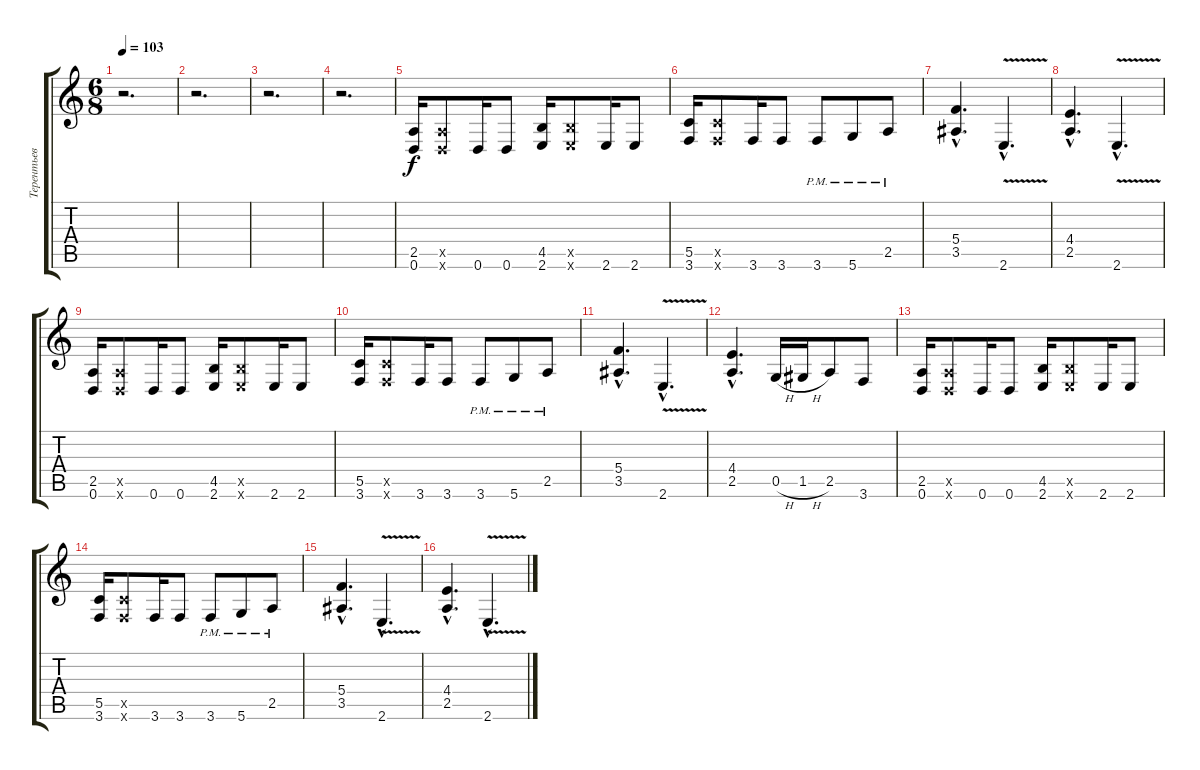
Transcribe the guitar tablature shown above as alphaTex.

\track ("Терентьев" "Терентьев") {instrument overdrivenguitar}
\staff {score tabs}
\tuning (D4 A3 F3 C3 G2 D2) {hide}
\ts (6 8)
\tempo 103
\clef g2
\ks c
r.2{d dy f} |
r.2{d} |
r.2{d} |
r.2{d} |
(2.5 0.6).16 (2.5{x} 0.6{x}).8 0.6.16 0.6.8 (4.5 2.6).16 (4.5{x} 2.6{x}).8 2.6.16 2.6.8 |
(5.5 3.6).16 (5.5{x} 3.6{x}).8 3.6.16 3.6.8 3.6{pm}.8 5.6{pm}.8 2.5{pm}.8 |
(5.4{hac} 3.5{hac}).4{d} 2.6{v hac}.4{d} |
(4.4{hac} 2.5{hac}).4{d} 2.6{v hac}.4{d} |
(2.5 0.6).16 (2.5{x} 0.6{x}).8 0.6.16 0.6.8 (4.5 2.6).16 (4.5{x} 2.6{x}).8 2.6.16 2.6.8 |
(5.5 3.6).16 (5.5{x} 3.6{x}).8 3.6.16 3.6.8 3.6{pm}.8 5.6{pm}.8 2.5{pm}.8 |
(5.4{hac} 3.5{hac}).4{d} 2.6{v hac}.4{d} |
(4.4{hac} 2.5{hac}).4{d} 0.5{h}.16 1.5{h}.16 2.5.8 3.6.8 |
(2.5 0.6).16 (2.5{x} 0.6{x}).8 0.6.16 0.6.8 (4.5 2.6).16 (4.5{x} 2.6{x}).8 2.6.16 2.6.8 |
(5.5 3.6).16 (5.5{x} 3.6{x}).8 3.6.16 3.6.8 3.6{pm}.8 5.6{pm}.8 2.5{pm}.8 |
(5.4{hac} 3.5{hac}).4{d} 2.6{v hac}.4{d} |
(4.4{hac} 2.5{hac}).4{d} 2.6{v hac}.4{d}
